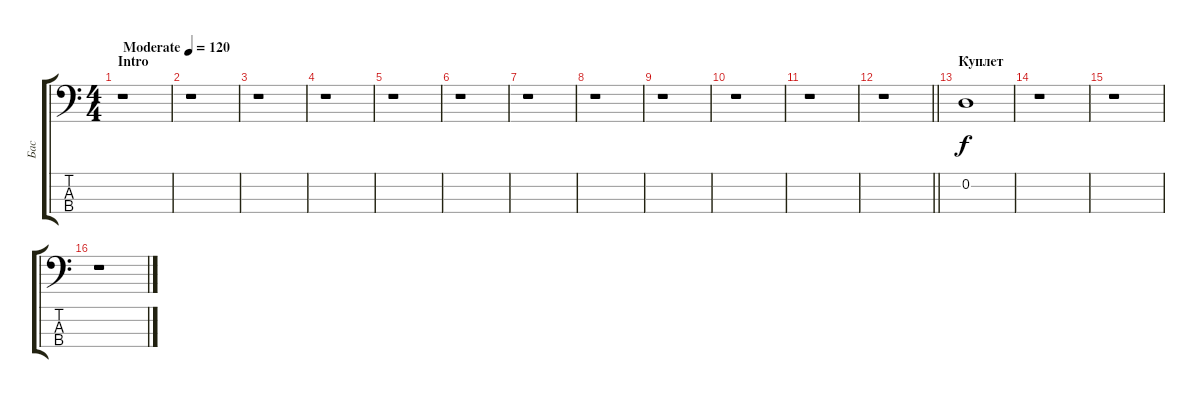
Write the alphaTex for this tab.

\track ("Бас" "Бас") {instrument electricbassfinger}
\staff {score tabs}
\tuning (G2 D2 A1 D1) {hide}
\ts (4 4)
\section ("" "Intro ")
\tempo (120 "Moderate")
\clef f4
\ks c
r.1{dy f instrument electricbassfinger} |
r.1 |
r.1 |
r.1 |
r.1 |
r.1 |
r.1 |
r.1 |
r.1 |
r.1 |
r.1 |
\barLineRight lightlight
r.1 |
\section ("" "Куплет ")
0.2.1 |
r.1 |
r.1 |
r.1
